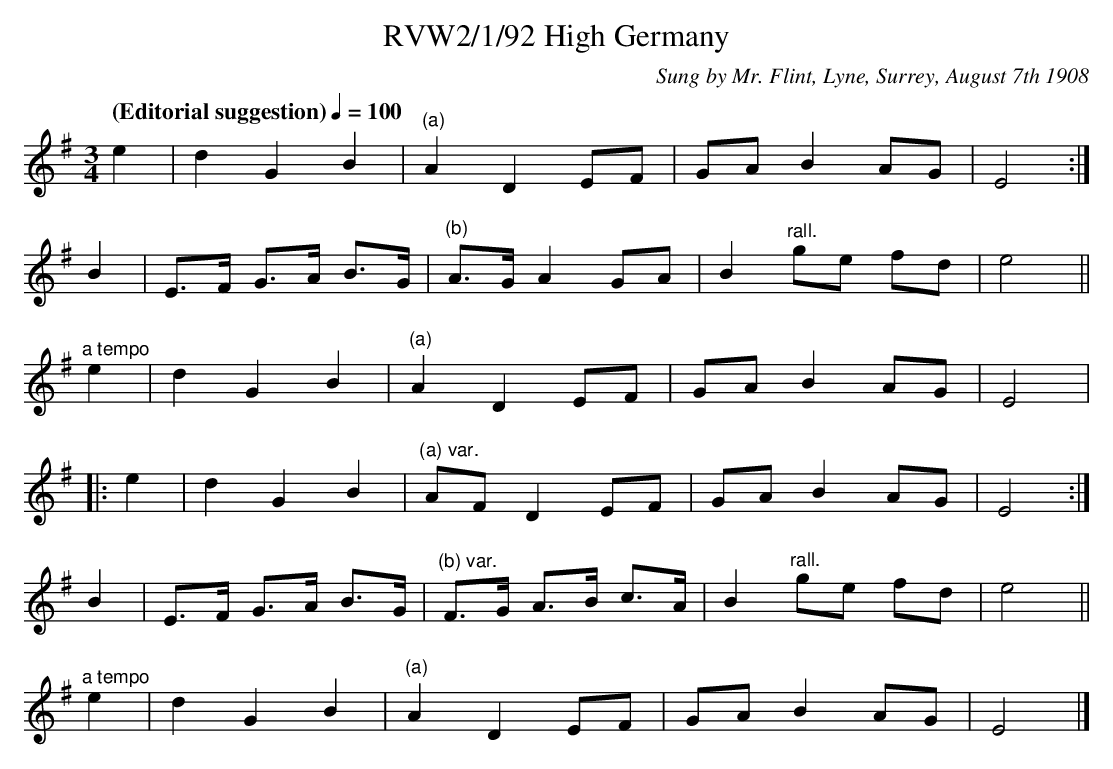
X:1
T:RVW2/1/92 High Germany
C:Sung by Mr. Flint, Lyne, Surrey, August 7th 1908
L:1/8
Q:"(Editorial suggestion)" 1/4=100
M:3/4
K:Dmix
e2 | d2 G2 B2 |"^(a)" A2 D2 EF | GA B2 AG | E4 :|
B2 | E>F G>A B>G |"^(b)" A>G A2 GA | B2"^rall." ge fd | e4 ||
"^a tempo" e2 | d2 G2 B2 |"^(a)" A2 D2 EF | GA B2 AG | E4 |
|: e2 | d2 G2 B2 |"^(a) var." AF D2 EF | GA B2 AG | E4 :|
B2 | E>F G>A B>G |"^(b) var." F>G A>B c>A | B2"^rall." ge fd | e4 ||
"^a tempo" e2 | d2 G2 B2 |"^(a)" A2 D2 EF |GA B2 AG | E4 |]
